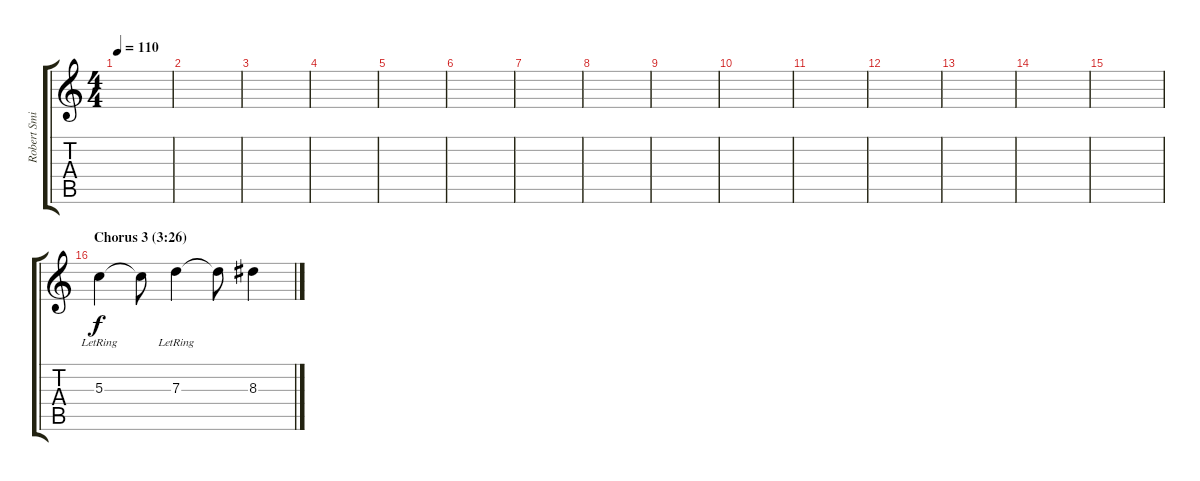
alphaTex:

\track ("Robert Smith (lead guitar)" "Robert Smi") {instrument overdrivenguitar}
\staff {score tabs}
\tuning (E4 B3 G3 D3 A2 E2) {hide}
\ts (4 4)
\tempo 110
\clef g2
\ks c
|
|
|
|
|
|
|
|
|
|
|
|
|
|
|
\section ("" "Chorus 3 (3:26)")
5.3{lr}.4 5.3{t}.8 7.3{lr}.4 7.3{t}.8 8.3.4
